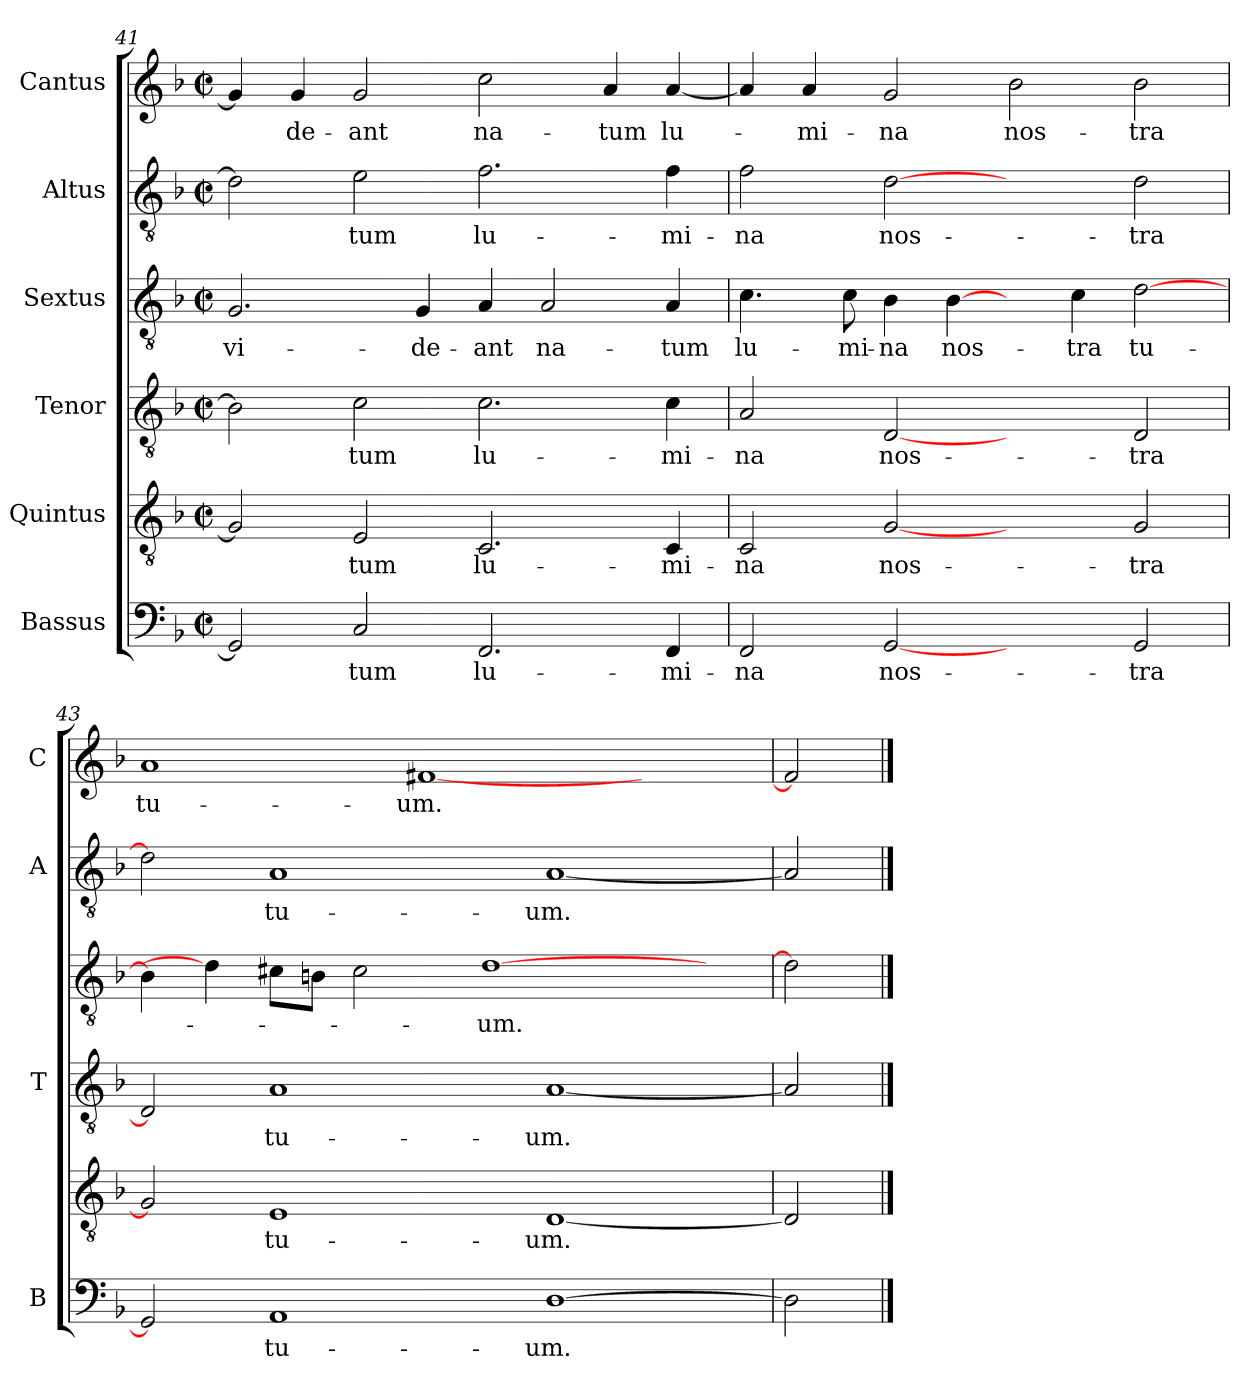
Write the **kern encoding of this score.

**kern	**text	**kern	**text	**kern	**text	**kern	**text	**kern	**text	**kern	**text
*part6	*part6	*part5	*part5	*part4	*part4	*part3	*part3	*part2	*part2	*part1	*part1
*staff6	*staff6	*staff5	*staff5	*staff4	*staff4	*staff3	*staff3	*staff2	*staff2	*staff1	*staff1
*I"Bassus	*	*I"Quintus	*	*I"Tenor	*	*I"Sextus	*	*I"Altus	*	*I"Cantus	*
*I'B	*	*	*	*I'T	*	*	*	*I'A	*	*I'C	*
*clefF4	*	*clefGv2	*	*clefGv2	*	*clefGv2	*	*clefGv2	*	*clefG2	*
*k[b-]	*	*k[b-]	*	*k[b-]	*	*k[b-]	*	*k[b-]	*	*k[b-]	*
*F:	*	*F:	*	*F:	*	*F:	*	*F:	*	*F:	*
*M2/2	*	*M2/2	*	*M2/2	*	*M2/2	*	*M2/2	*	*M2/2	*
*met(c|)	*	*met(c|)	*	*met(c|)	*	*met(c|)	*	*met(c|)	*	*met(c|)	*
=41	=41	=41	=41	=41	=41	=41	=41	=41	=41	=41	=41
2GG/]	.	2G/]	.	2Bn\]	.	2.G/	vi-	2d\]	.	4g/]	.
.	.	.	.	.	.	.	.	.	.	4g/	-de-
2C/	-tum	2E/	-tum	2c\	-tum	.	.	2e\	-tum	2g/	-ant
.	.	.	.	.	.	4G/	-de-	.	.	.	.
2.FF/	lu-	2.C/	lu-	2.c\	lu-	4A/	-ant	2.f\	lu-	2cc\	na-
.	.	.	.	.	.	2A/	na-	.	.	.	.
.	.	.	.	.	.	.	.	.	.	4a/	-tum
4FF/	-mi-	4C/	-mi-	4c\	-mi-	4A/	-tum	4f\	-mi-	[4a/	lu-
=42	=42	=42	=42	=42	=42	=42	=42	=42	=42	=42	=42
2FF/	-na	2C/	-na	2A/	-na	4.c\	lu-	2f\	-na	4a/]	.
.	.	.	.	.	.	.	.	.	.	4a/	-mi-
.	.	.	.	.	.	8c\	-mi-	.	.	.	.
[2GG	nos-	[2G	nos-	[2D	nos-	4B-\	-na	[2d	nos-	2g/	-na
.	.	.	.	.	.	[4B-\	nos-	.	.	.	.
2ryy	.	2ryy	.	2ryy	.	4ryy	.	2ryy	.	2b-\	nos-
.	.	.	.	.	.	4c\	-tra	.	.	.	.
2GG/	-tra	2G/	-tra	2D/	-tra	[2d\	tu-	2d\	-tra	2b-\	-tra
!!LO:PB:g=z
=43	=43	=43	=43	=43	=43	=43	=43	=43	=43	=43	=43
2GG]	.	2G]	.	2D]	.	4B-\]	.	2d]	.	1a	tu-
.	.	.	.	.	.	4d\]	.	.	.	.	.
1AA	tu-	1E	tu-	1A	tu-	8c#X\L	.	1A	tu-	.	.
.	.	.	.	.	.	8Bn\J	.	.	.	.	.
.	.	.	.	.	.	2c#\	.	.	.	.	.
.	.	.	.	.	.	.	.	.	.	[1f#X	-um.
.	.	.	.	.	.	[1d	-um.	.	.	.	.
[1D	-um.	[1D	-um.	[1A	-um.	.	.	[1A	-um.	.	.
.	.	.	.	.	.	.	.	.	.	2ryy	.
.	.	.	.	.	.	4ryy	.	.	.	.	.
=44	=44	=44	=44	=44	=44	=44	=44	=44	=44	=44	=44
2D\]	.	2D/]	.	2A/]	.	2d\]	.	2A/]	.	2f#/]	.
==	==	==	==	==	==	==	==	==	==	==	==
*-	*-	*-	*-	*-	*-	*-	*-	*-	*-	*-	*-
